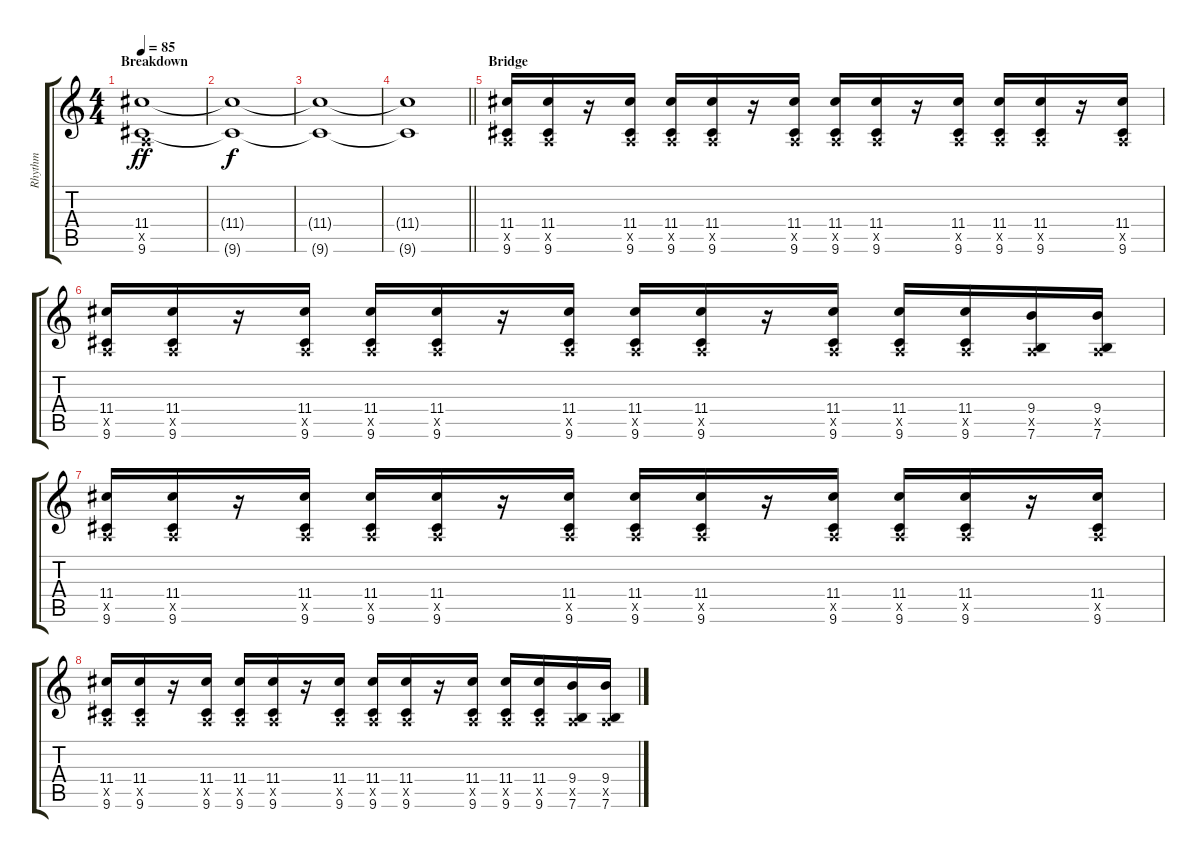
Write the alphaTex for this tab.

\track ("Rhythm" "Rhythm") {instrument overdrivenguitar}
\staff {score tabs}
\tuning (E4 B3 G3 D3 A2 E2) {hide}
\ts (4 4)
\section ("" "Breakdown")
\tempo 85
\clef g2
\ks c
(11.4 0.5{x} 9.6).1{dy ff volume 6} |
(11.4{t} 9.6{t}).1{dy f} |
(11.4{t} 9.6{t}).1 |
\barLineRight lightlight
(11.4{t} 9.6{t}).1 |
\section ("" "Bridge")
(11.4 0.5{x} 9.6).16{volume 13} (11.4 0.5{x} 9.6).16 r.16 (11.4 0.5{x} 9.6).16 (11.4 0.5{x} 9.6).16 (11.4 0.5{x} 9.6).16 r.16 (11.4 0.5{x} 9.6).16 (11.4 0.5{x} 9.6).16 (11.4 0.5{x} 9.6).16 r.16 (11.4 0.5{x} 9.6).16 (11.4 0.5{x} 9.6).16 (11.4 0.5{x} 9.6).16 r.16 (11.4 0.5{x} 9.6).16 |
(11.4 0.5{x} 9.6).16 (11.4 0.5{x} 9.6).16 r.16 (11.4 0.5{x} 9.6).16 (11.4 0.5{x} 9.6).16 (11.4 0.5{x} 9.6).16 r.16 (11.4 0.5{x} 9.6).16 (11.4 0.5{x} 9.6).16 (11.4 0.5{x} 9.6).16 r.16 (11.4 0.5{x} 9.6).16 (11.4 0.5{x} 9.6).16 (11.4 0.5{x} 9.6).16 (9.4 0.5{x} 7.6).16 (9.4 0.5{x} 7.6).16 |
(11.4 0.5{x} 9.6).16 (11.4 0.5{x} 9.6).16 r.16 (11.4 0.5{x} 9.6).16 (11.4 0.5{x} 9.6).16 (11.4 0.5{x} 9.6).16 r.16 (11.4 0.5{x} 9.6).16 (11.4 0.5{x} 9.6).16 (11.4 0.5{x} 9.6).16 r.16 (11.4 0.5{x} 9.6).16 (11.4 0.5{x} 9.6).16 (11.4 0.5{x} 9.6).16 r.16 (11.4 0.5{x} 9.6).16 |
(11.4 0.5{x} 9.6).16 (11.4 0.5{x} 9.6).16 r.16 (11.4 0.5{x} 9.6).16 (11.4 0.5{x} 9.6).16 (11.4 0.5{x} 9.6).16 r.16 (11.4 0.5{x} 9.6).16 (11.4 0.5{x} 9.6).16 (11.4 0.5{x} 9.6).16 r.16 (11.4 0.5{x} 9.6).16 (11.4 0.5{x} 9.6).16 (11.4 0.5{x} 9.6).16 (9.4 0.5{x} 7.6).16 (9.4 0.5{x} 7.6).16
